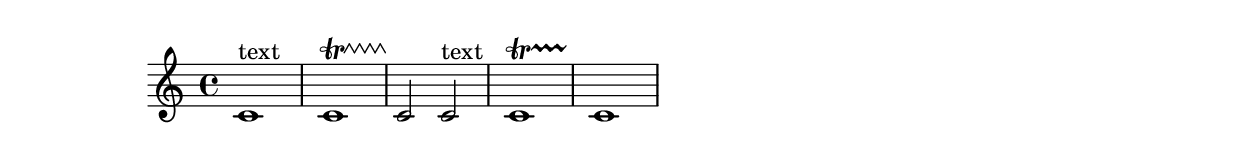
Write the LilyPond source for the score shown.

\version "2.16.0"

\header {
  texidoc = "Setting @code{'zigzag} style for spanners does not
cause spacing problems: in this example, the first text markup and
zigzag trillspanner have the same outside staff positioning as
the second markup and default trillspanner.
"
}

\relative c' {
  c1^"text"
  \override TrillSpanner #'style = #'zigzag
  c1\startTrillSpan
  c2^\stopTrillSpan c^"text"
  \revert TrillSpanner #'style
  c1\startTrillSpan
  c1^\stopTrillSpan
}
